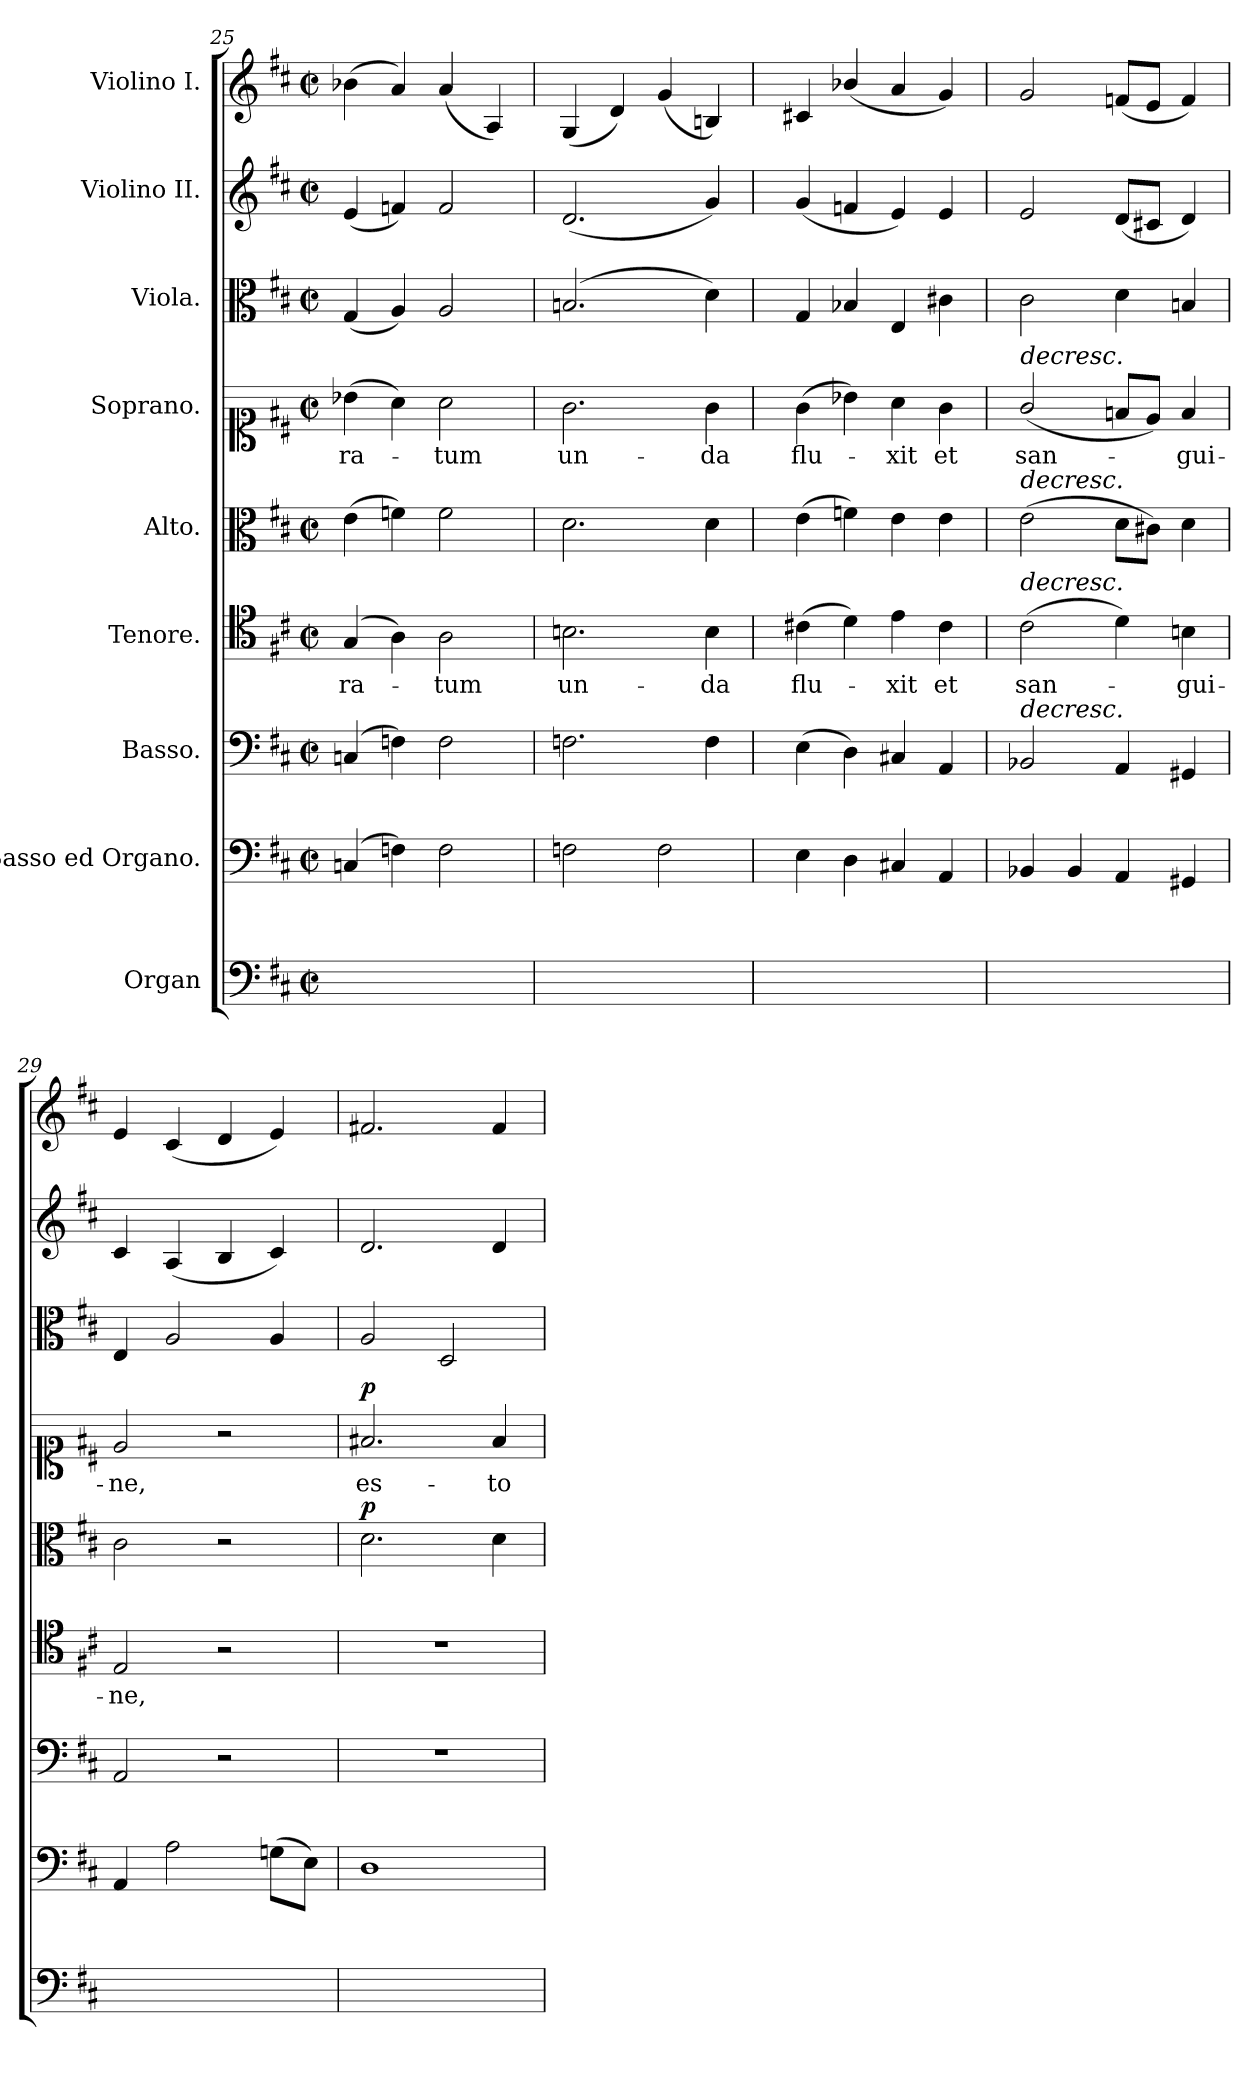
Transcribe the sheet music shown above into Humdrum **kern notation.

**kern	**kern	**text	**kern	**kern	**text	**kern	**dynam	**kern	**text	**dynam	**kern	**kern	**kern
*part9	*part8	*part8	*part7	*part6	*part6	*part5	*part5	*part4	*part4	*part4	*part3	*part2	*part1
*staff9	*staff8	*staff8	*staff7	*staff6	*staff6	*staff5	*staff5	*staff4	*staff4	*staff4	*staff3	*staff2	*staff1
*I"Organ	*I"Basso ed Organo.	*	*I"Basso.	*I"Tenore.	*	*I"Alto.	*	*I"Soprano.	*	*	*I"Viola.	*I"Violino II.	*I"Violino I.
*clefF4	*clefF4	*	*clefF4	*clefC4	*	*clefC3	*	*clefC1	*	*	*clefC3	*clefG2	*clefG2
*k[f#c#]	*k[f#c#]	*	*k[f#c#]	*k[f#c#]	*	*k[f#c#]	*	*k[f#c#]	*	*	*k[f#c#]	*k[f#c#]	*k[f#c#]
*M2/2	*M2/2	*	*M2/2	*M2/2	*	*M2/2	*	*M2/2	*	*	*M2/2	*M2/2	*M2/2
*met(c|)	*met(c|)	*	*met(c|)	*met(c|)	*	*met(c|)	*	*met(c|)	*	*	*met(c|)	*met(c|)	*met(c|)
=25	=25	=25	=25	=25	=25	=25	=25	=25	=25	=25	=25	=25	=25
*^	*^	*	*	*	*	*	*	*	*	*	*	*	*
!	!	!	!	!	!	!	!LO:LY:b	!	!	!	!LO:LY:b	!	!	!	!
4c\yy] 4e\yy] 4g\yy] 4b-\yy]	4Cn/yy	(>4Cn/	4CCn/yy	.	(>4Cn/	(>4G/	-ra-	(>4e\	.	(>4b-X\	ra-	.	(<4G/	(<4e/	(>4b-X\
2.A\yy 2.cn\yy 2.fn\yy 2.a\yy	4Fn\yy	4Fn\)	4FFn/yy	.	4Fn\)	4A\)	.	4fn\)	.	4a\)	.	.	4A/)	4fn/)	4a/)
!	!	!	!	!	!	!	!LO:LY:b	!	!	!	!LO:LY:b	!	!	!	!
.	2F\yy	2F\	2FF/yy	.	2F\	2A\	-tum	2f\	.	2a\	-tum	.	2A/	2f/	(<4a/
.	.	.	.	.	.	.	.	.	.	.	.	.	.	.	4A/)
=26	=26	=26	=26	=26	=26	=26	=26	=26	=26	=26	=26	=26	=26	=26	=26
!	!	!	!	!	!	!	!LO:LY:b	!	!	!	!LO:LY:b	!	!	!	!
1Bnyy 1dyy [1gyy	2Fn\yy	2Fn\	2FFn/yy	.	2.Fn\	2.Bn\	un-	2.d\	.	2.g\	un-	.	(>2.Bn/	(<2.d/	(<4G/
.	.	.	.	.	.	.	.	.	.	.	.	.	.	.	4d/)
!	!	!	!	!LO:LY:b	!	!	!	!	!	!	!	!	!	!	!
.	2F\yy	2F\	2FF/yy	.	.	.	.	.	.	.	.	.	.	.	(<4g/
!	!	!	!	!	!	!	!LO:LY:b	!	!	!	!LO:LY:b	!	!	!	!
.	.	.	.	.	4F\	4B\	-da	4d\	.	4g\	-da	.	4d\)	4g/)	4Bn/)
=27	=27	=27	=27	=27	=27	=27	=27	=27	=27	=27	=27	=27	=27	=27	=27
*	*^	*	*	*	*	*	*	*	*	*	*	*	*	*	*
!	!	!	!	!	!	!	!	!LO:LY:b	!	!	!	!LO:LY:b	!	!	!	!
[4B-X\yy 4c#X\yy 4e\yy 4g\yy]	2ryy	4E\yy	4E\	4EE/yy	.	(>4E\	(>4c#X\	flu-	(>4e\	.	(>4g\	flu-	.	4G/	(<4g/	4c#X/
4B-\yy] 4d\yy 4fn\yy 4b-X\yy	.	4D\yy	4D\	4DD\yy	.	4D\)	4d\)	.	4fn\)	.	4b-X\)	.	.	4B-X/	4fn/	(<4b-X/
!	!	!	!	!	!	!	!	!LO:LY:b	!	!	!	!LO:LY:b	!	!	!	!
4a\yy	2A\yy 2c#\yy 2e\yy	4C#X/yy	4C#X/	4CC#/yy	.	4C#X/	4e\	-xit	4e\	.	4a\	-xit	.	4E/	4e/)	4a/
!	!	!	!	!	!	!	!	!LO:LY:b	!	!	!	!LO:LY:b	!	!	!	!
[4g\yy	.	4AA/yy	4AA/	4AAA/yy	.	4AA/	4c#\	et	4e\	.	4g\	et	.	4c#X\	4e/	4g/)
=28	=28	=28	=28	=28	=28	=28	=28	=28	=28	=28	=28	=28	=28	=28	=28	=28
!	!	!	!	!	!	!	!	!	!	!	!LO:TX:a:i:t=decresc.	!	!	!	!	!
!	!	!	!	!	!	!	!	!	!LO:TX:a:i:t=decresc.	!	!	!	!	!	!	!
!	!	!	!	!	!	!	!LO:TX:a:i:t=decresc.	!	!	!	!	!	!	!	!	!
!	!	!	!	!	!	!LO:TX:a:i:t=decresc.	!	!	!	!	!	!	!	!	!	!
!	!	!	!	!	!	!	!	!LO:LY:b	!	!	!	!LO:LY:b	!	!	!	!
2B-X\yy 2c#\yy 2e\yy 2g\yy]	2ryy	4BB-X/yy	4BB-X/	4BBB-X/yy	.	2BB-X/	(>2c#\	san-	(>2e\	.	(<2g/	san-	.	2c#\	2e/	2g/
.	.	4BB-/yy	4BB-/	4BBB-/yy	.	.	.	.	.	.	.	.	.	.	.	.
8d\yy 8fn\yyL	4A\yy	4AA/yy	4AA/	4AAA/yy	.	4AA/	4d\)	.	8d\L	.	8fn/L	.	.	4d\	(<8d/L	(<8fn/L
8c#\yy 8e\yyJ	.	.	.	.	.	.	.	.	8c#X\J)	.	8e/J)	.	.	.	8c#X/J	8e/J
!	!	!	!	!	!	!	!	!LO:LY:b	!	!	!	!LO:LY:b	!	!	!	!
4G#X\yy 4Bn\yy 4d\yy 4f\yy	4ryy	4GG#X/yy	4GG#X/	4GGG#X/yy	.	4GG#X/	4Bn\	-gui-	4d\	.	4f/	-gui-	.	4Bn/	4d/)	4f/)
=29	=29	=29	=29	=29	=29	=29	=29	=29	=29	=29	=29	=29	=29	=29	=29	=29
!	!	!	!	!	!	!	!	!LO:LY:b	!	!	!	!LO:LY:b	!	!	!	!
*	*v	*v	*	*	*	*	*	*	*	*	*	*	*	*	*	*
4A\yy 4c#\yy 4e\yy	4AA/yy	4AA/	4AAA/yy	.	2AA/	2E/	-ne,	2c#\	.	2e/	-ne,	.	4E/	4c#/	4e/
4c#\yy	2A\yy	2A\	2AA/yy	.	.	.	.	.	.	.	.	.	2A/	(<4A/	(<4c#/
4B\yy 4d\yy	.	.	.	.	2r	2r	.	2r	.	2r	.	.	.	4B/	4d/
4A\yy 4c#\yy 4e\yy	8Gn\Lyy	(>8Gn\L	8GG\Lyy	.	.	.	.	.	.	.	.	.	4A/	4c#/)	4e/)
.	8E\Jyy	8E\J)	8EE\Jyy	.	.	.	.	.	.	.	.	.	.	.	.
=30	=30	=30	=30	=30	=30	=30	=30	=30	=30	=30	=30	=30	=30	=30	=30
!	!	!	!	!	!	!	!	!	!LO:DY:a	!	!LO:LY:b	!LO:DY:a	!	!	!
*	*	*v	*v	*	*	*	*	*	*	*	*	*	*	*	*
1dyy 1f#yy	1Dyy	1DDyy 1D	.	1r	1r	.	2.d\	p	2.f#X/	es-	p	2A/	2.d/	2.f#X/
.	.	.	.	.	.	.	.	.	.	.	.	2D/	.	.
!	!	!	!	!	!	!	!	!	!	!LO:LY:b	!	!	!	!
.	.	.	.	.	.	.	4d\	.	4f#/	-to	.	.	4d/	4f#/
*v	*v	*	*	*	*	*	*	*	*	*	*	*	*	*
=	=	=	=	=	=	=	=	=	=	=	=	=	=
*-	*-	*-	*-	*-	*-	*-	*-	*-	*-	*-	*-	*-	*-
